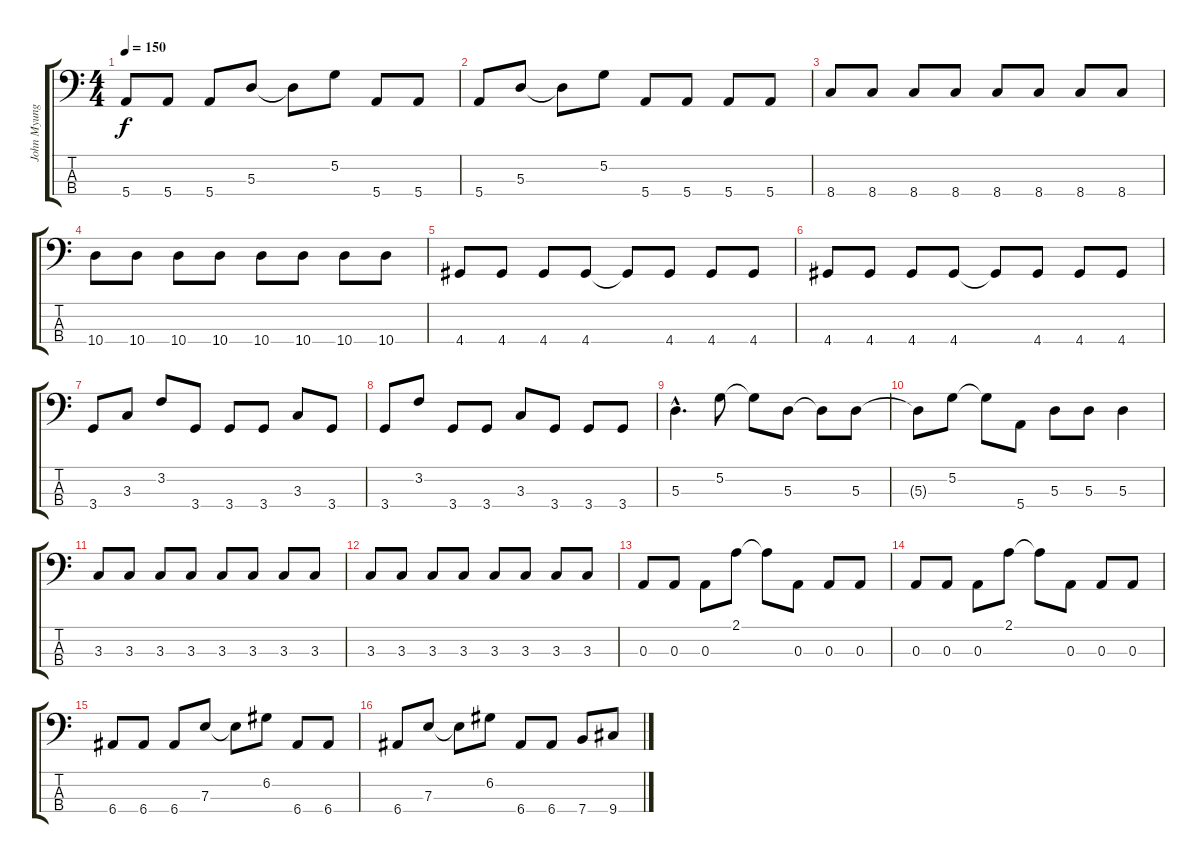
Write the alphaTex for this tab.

\track ("John Myung: Bass" "John Myung") {instrument electricbassfinger}
\staff {score tabs}
\tuning (G2 D2 A1 E1) {hide}
\ts (4 4)
\tempo 150
\clef f4
\ks c
5.4.8{dy f} 5.4.8 5.4.8 5.3.8 5.3{t}.8 5.2.8 5.4.8 5.4.8 |
5.4.8 5.3.8 5.3{t}.8 5.2.8 5.4.8 5.4.8 5.4.8 5.4.8 |
8.4.8 8.4.8 8.4.8 8.4.8 8.4.8 8.4.8 8.4.8 8.4.8 |
10.4.8 10.4.8 10.4.8 10.4.8 10.4.8 10.4.8 10.4.8 10.4.8 |
4.4.8 4.4.8 4.4.8 4.4.8 4.4{t}.8 4.4.8 4.4.8 4.4.8 |
4.4.8 4.4.8 4.4.8 4.4.8 4.4{t}.8 4.4.8 4.4.8 4.4.8 |
3.4.8 3.3.8 3.2.8 3.4.8 3.4.8 3.4.8 3.3.8 3.4.8 |
3.4.8 3.2.8 3.4.8 3.4.8 3.3.8 3.4.8 3.4.8 3.4.8 |
5.3{hac}.4{d} 5.2.8 5.2{t}.8 5.3.8 5.3{t}.8 5.3.8 |
5.3{t}.8 5.2.8 5.2{t}.8 5.4.8 5.3.8 5.3.8 5.3.4 |
3.3.8 3.3.8 3.3.8 3.3.8 3.3.8 3.3.8 3.3.8 3.3.8 |
3.3.8 3.3.8 3.3.8 3.3.8 3.3.8 3.3.8 3.3.8 3.3.8 |
0.3.8 0.3.8 0.3.8 2.1.8 2.1{t}.8 0.3.8 0.3.8 0.3.8 |
0.3.8 0.3.8 0.3.8 2.1.8 2.1{t}.8 0.3.8 0.3.8 0.3.8 |
6.4.8 6.4.8 6.4.8 7.3.8 7.3{t}.8 6.2.8 6.4.8 6.4.8 |
6.4.8 7.3.8 7.3{t}.8 6.2.8 6.4.8 6.4.8 7.4.8 9.4.8
